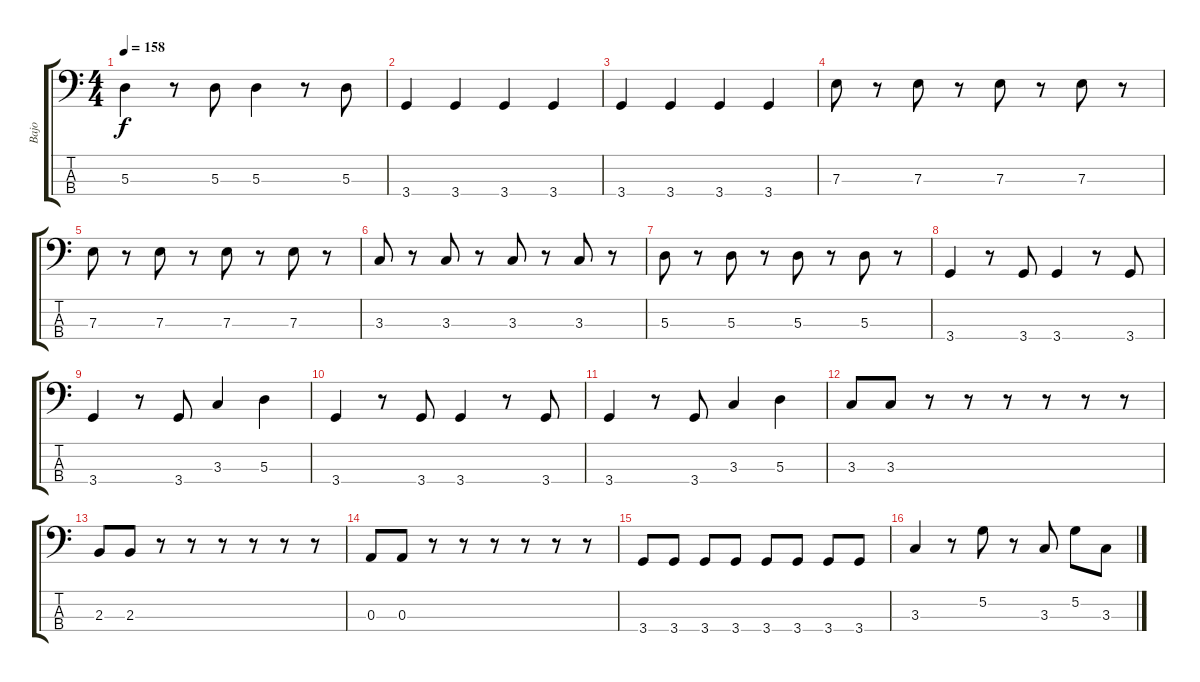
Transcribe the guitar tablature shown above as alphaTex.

\track ("Bajo" "Bajo") {instrument electricbassfinger}
\staff {score tabs}
\tuning (G2 D2 A1 E1) {hide}
\ts (4 4)
\tempo 158
\clef f4
\ks c
5.3.4{dy f} r.8 5.3.8 5.3.4 r.8 5.3.8 |
3.4.4 3.4.4 3.4.4 3.4.4 |
3.4.4 3.4.4 3.4.4 3.4.4 |
7.3.8 r.8 7.3.8 r.8 7.3.8 r.8 7.3.8 r.8 |
7.3.8 r.8 7.3.8 r.8 7.3.8 r.8 7.3.8 r.8 |
3.3.8 r.8 3.3.8 r.8 3.3.8 r.8 3.3.8 r.8 |
5.3.8 r.8 5.3.8 r.8 5.3.8 r.8 5.3.8 r.8 |
3.4.4 r.8 3.4.8 3.4.4 r.8 3.4.8 |
3.4.4 r.8 3.4.8 3.3.4 5.3.4 |
3.4.4 r.8 3.4.8 3.4.4 r.8 3.4.8 |
3.4.4 r.8 3.4.8 3.3.4 5.3.4 |
3.3.8 3.3.8 r.8 r.8 r.8 r.8 r.8 r.8 |
2.3.8 2.3.8 r.8 r.8 r.8 r.8 r.8 r.8 |
0.3.8 0.3.8 r.8 r.8 r.8 r.8 r.8 r.8 |
3.4.8 3.4.8 3.4.8 3.4.8 3.4.8 3.4.8 3.4.8 3.4.8 |
3.3.4 r.8 5.2.8 r.8 3.3.8 5.2.8 3.3.8
